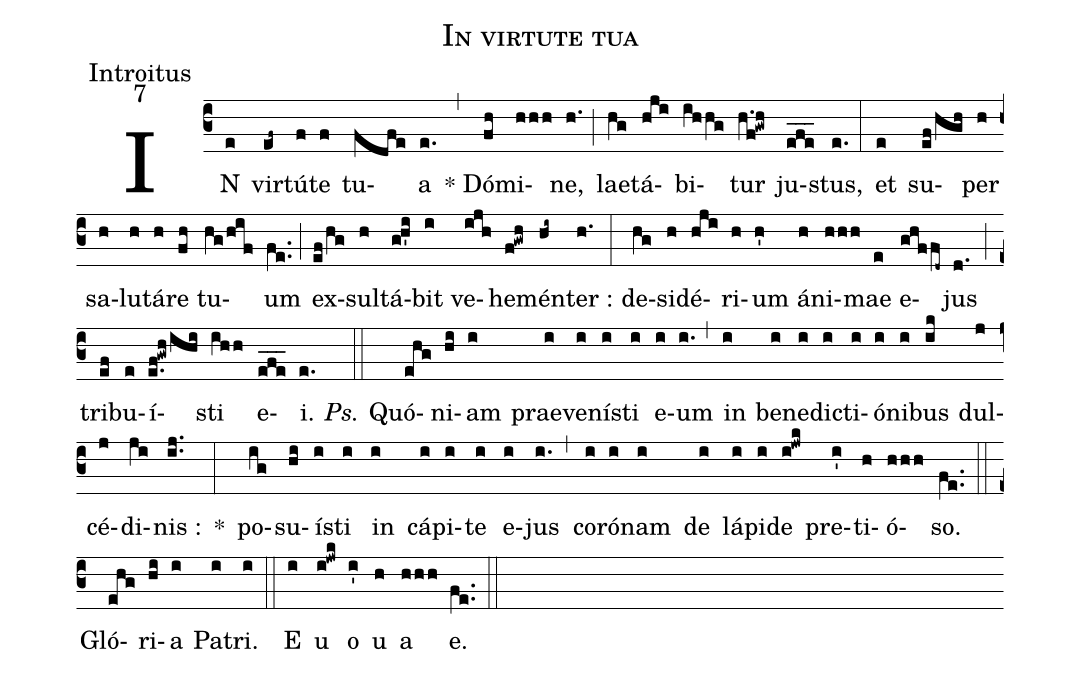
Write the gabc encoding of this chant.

name:In virtute tua;
office-part:Introitus;
mode:7;
%%
(c3) IN(e) vir(ef~)tú(f)te(f) tu(fdfe)a(e.) (,) * Dó(fh)mi(hhh)ne,(h.) (;) lae(hg)tá(hji)bi(ihhg)tur(h.f!gwh) ju(efe___)stus,(e.) (:) et(e) su(ef/hgh)per(h) sa(h)lu(h)tá(h)re(fh) tu(hg/hif)um(fe..) (;) ex(ef/hg)sul(h)tá(gh'i)bit(i) ve(ijh)he(f!gwh)mén(hi~)ter :(h.) (:) de(hg)si(h)dé(hji)ri(h)um(h') á(h)ni(hhh)mae(e) e(ghffd~)jus(d.) (;) tri(ef)bu(e)í(e.f!gwh/ihi)sti(ihh) e(efe___)i.(e.) (::) <i>Ps.</i> Quó(ehg)ni(hi)am(i) prae(i)ve(i)ní(i)sti(i) e(i)um(i.) (,) in(i) be(i)ne(i)di(i)cti(i)ó(i)ni(i)bus(ik) dul(j)cé(j)di(ji)nis :(ij..) *(:) po(ig)su(hi)í(i)sti(i) in(i) cá(i)pi(i)te(i) e(i)jus(i.) (,) co(i)ró(i)nam(i) de(i) lá(i)pi(i)de(i!jwk) pre(i')ti(h)ó(hhh)so.(fe..) (::) Gló(ehg)ri(hi)a(i) Pa(i)tri.(i) (::) <eu>E(i) u(i!jwk) o(i') u(h) a(hhh) e.</eu>(fe..) (::)
